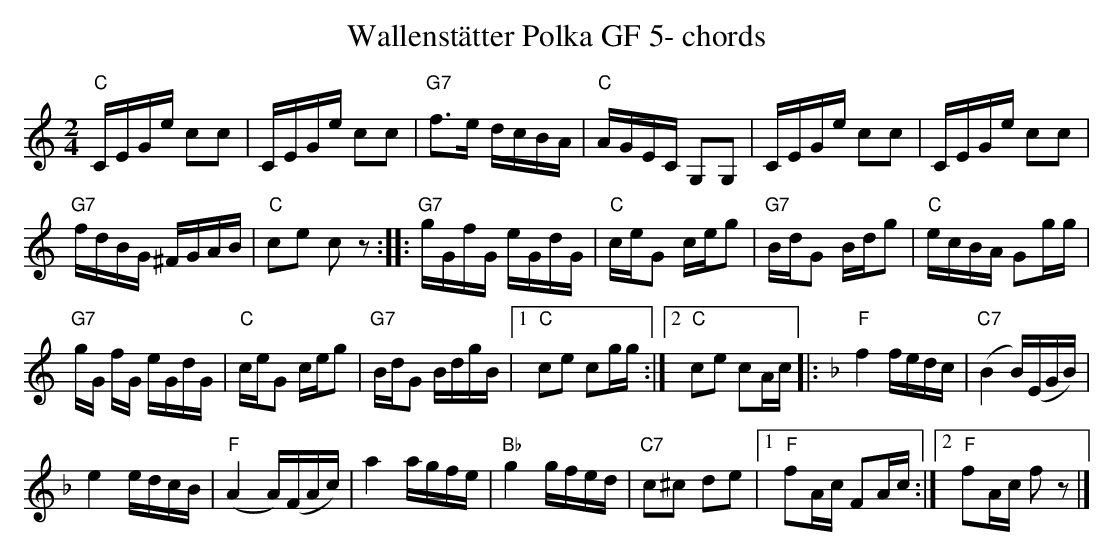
X:1
T:Wallenstätter Polka GF 5- chords
M:2/4
L:1/16
K:Cmaj%%MIDI gchordon
"C"CEGe c2c2 | CEGe c2c2 | "G7"f3e dcBA | "C"AGEC G,2G,2 | CEGe c2c2 | CEGe c2c2 |
"G7"fdBG ^FGAB | "C"c2e2 c2z2 :: "G7"gGfG eGdG | "C"ceG2 ceg2 | "G7"BdG2 Bdg2 | "C"ecBA G2gg |
"G7"gG fG eGdG | "C"ceG2 ceg2 | "G7"BdG2 BdgB |1 "C"c2e2 c2gg :|2 "C"c2e2 c2Ac |: [K:Fmaj] "F"f4 fedc | ("C7"B4 B)(EGB) |
e4 edcB | ("F"A4 A)(FAc) | a4 agfe | "Bb"g4 gfed | "C7"c2^c2 d2e2 |1 "F"f2Ac F2Ac :|2 "F"f2Ac f2z2 |]
